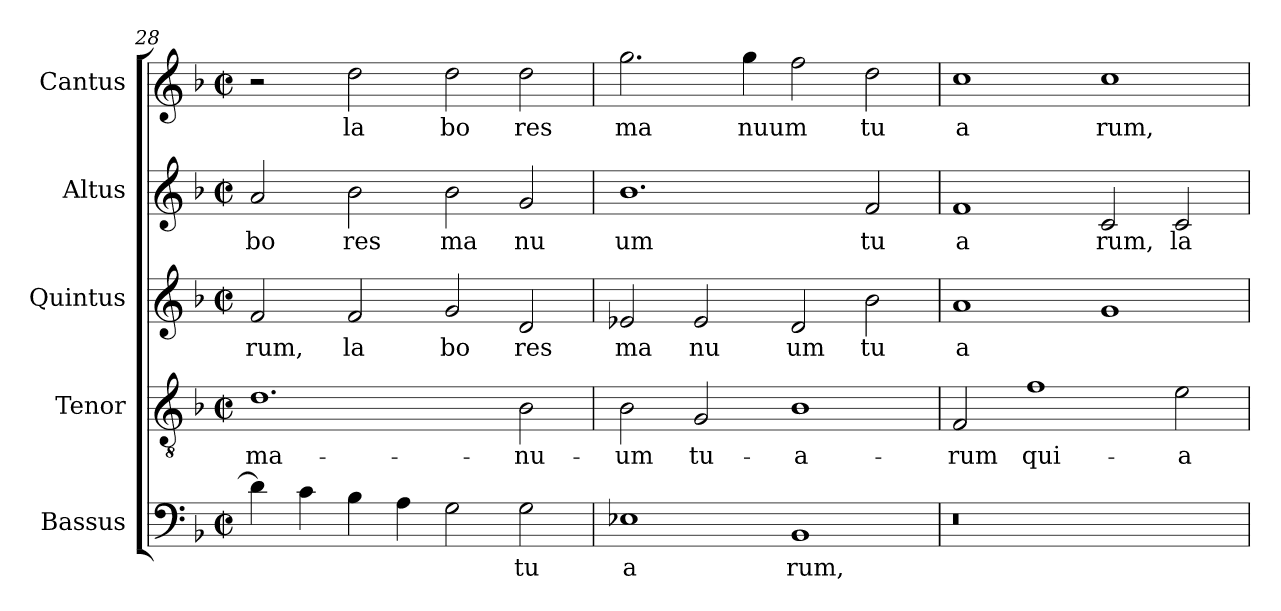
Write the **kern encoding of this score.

**kern	**text	**kern	**text	**kern	**text	**kern	**text	**kern	**text
*part5	*part5	*part4	*part4	*part3	*part3	*part2	*part2	*part1	*part1
*staff5	*staff5	*staff4	*staff4	*staff3	*staff3	*staff2	*staff2	*staff1	*staff1
*I"Bassus	*	*I"Tenor	*	*I"Quintus	*	*I"Altus	*	*I"Cantus	*
*clefF4	*	*clefGv2	*	*clefG2	*	*clefG2	*	*clefG2	*
*k[b-]	*	*k[b-]	*	*k[b-]	*	*k[b-]	*	*k[b-]	*
*F:	*	*F:	*	*F:	*	*F:	*	*F:	*
*M2/2	*	*M2/2	*	*M2/2	*	*M2/2	*	*M2/2	*
*met(c|)	*	*met(c|)	*	*met(c|)	*	*met(c|)	*	*met(c|)	*
=28	=28	=28	=28	=28	=28	=28	=28	=28	=28
!	!	!	!LO:LY:b:cj	!	!LO:LY:b:cj	!	!LO:LY:b:cj	!	!
4d\]	.	1.d	ma-	2f/	rum,	2a/	bo	2r	.
4c\	.	.	.	.	.	.	.	.	.
!	!	!	!	!	!LO:LY:b:cj	!	!LO:LY:b:cj	!	!LO:LY:b:cj
4B-\	.	.	.	2f/	la	2b-\	res	2dd\	la
4A\	.	.	.	.	.	.	.	.	.
!	!	!	!	!	!LO:LY:b:cj	!	!LO:LY:b:cj	!	!LO:LY:b:cj
2G\	.	.	.	2g/	bo	2b-\	ma	2dd\	bo
!	!LO:LY:b:cj	!	!LO:LY:b:cj	!	!LO:LY:b:cj	!	!LO:LY:b:cj	!	!LO:LY:b:cj
2G\	tu	2B-\	-nu-	2d/	res	2g/	nu	2dd\	res
=29	=29	=29	=29	=29	=29	=29	=29	=29	=29
!	!LO:LY:b:cj	!	!LO:LY:b:cj	!	!LO:LY:b:cj	!	!LO:LY:b:cj	!	!LO:LY:b:cj
1E-X	a	2B-\	-um	2e-X/	ma	1.b-	um	2.gg\	ma
!	!	!	!LO:LY:b:cj	!	!LO:LY:b:cj	!	!	!	!
.	.	2G/	tu-	2e-/	nu	.	.	.	.
!	!	!	!	!	!	!	!	!	!LO:LY:b
.	.	.	.	.	.	.	.	4gg\	nuum
!	!LO:LY:b:cj	!	!LO:LY:b:cj	!	!LO:LY:b:cj	!	!	!	!
1BB-	rum,	1B-	-a-	2d/	um	.	.	2ff\	.
!	!	!	!	!	!LO:LY:b:cj	!	!LO:LY:b:cj	!	!LO:LY:b:cj
.	.	.	.	2b-\	tu	2f/	tu	2dd\	tu
=30	=30	=30	=30	=30	=30	=30	=30	=30	=30
!	!	!	!LO:LY:b:cj	!	!LO:LY:b:rj	!	!LO:LY:b:cj	!	!LO:LY:b:cj
0r	.	2F/	-rum	1a	a	1f	a	1cc	a
!	!	!	!LO:LY:b:cj	!	!	!	!	!	!
.	.	1f	qui-	.	.	.	.	.	.
!	!	!	!	!	!	!	!LO:LY:b:cj	!	!LO:LY:b:cj
.	.	.	.	1g	.	2c/	rum,	1cc	rum,
!	!	!	!LO:LY:b:cj	!	!	!	!LO:LY:b:cj	!	!
.	.	2e\	-a	.	.	2c/	la	.	.
=	=	=	=	=	=	=	=	=	=
*-	*-	*-	*-	*-	*-	*-	*-	*-	*-
